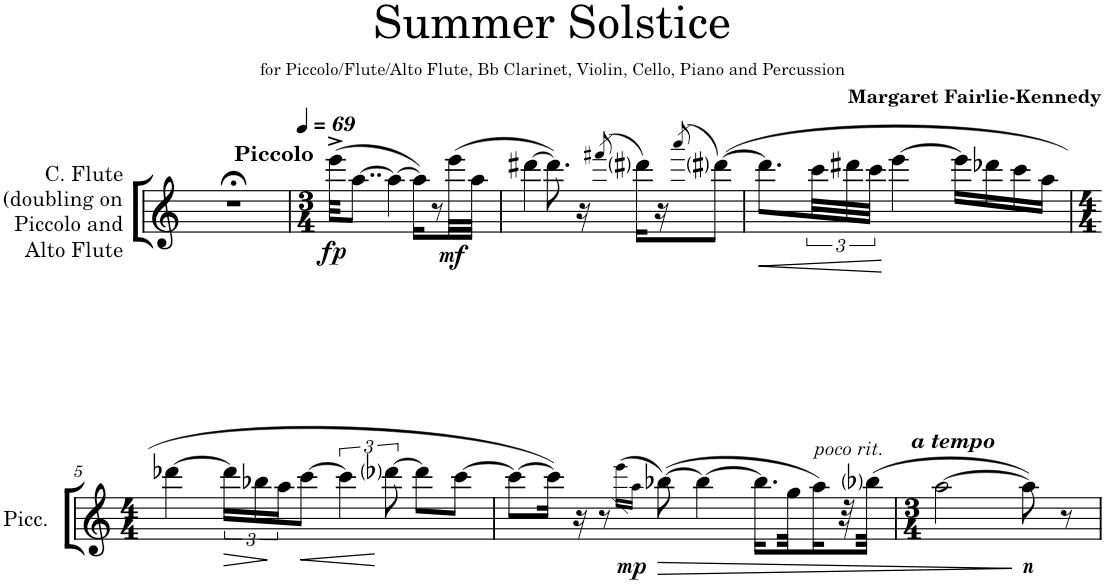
**kern	**dynam
*part1	*part1
*staff1	*staff1
*I"C. Flute (doubling on  Piccolo and  Alto Flute	*
*I'Picc.	*
*clefG2	*
*k[]	*
=1	=1
1r;<	.
=2	=2
*M3/4	*
*MM69	*
!LO:TX:a:B:t=Piccolo	!
!	!LO:DY:b
(32eee^\KKL	fp
[8..aa\J	.
4aa\_	.
16aa\KL])	.
8r	.
!	!LO:DY:b
(32eee\LL	mf
32aa\JJJ	.
=3	=3
[4ddd#X\	.
8.ddd#\])	.
16r	.
(>8qfff#X/	.
16ddd#i\LL)	.
16r	.
(>(8qaaa/	.
[8ddd#i\J)	.
=4	=4
!	!LO:HP:b
8.ddd#\L]	<
48ccc\LL	.
48ddd#X\	.
48ccc\JJJ	.
[4eee\	[
16eee\LL]	.
16ddd-X\	.
16ccc\	.
16aa\JJ	.
!!LO:LB:g=z
=5	=5
*M4/4	*
[4ddd-X\	.
!	!LO:HP:b
24ddd-\LL]	>
24bb-X\	.
24aa\J	]
!	!LO:HP:b
[8ccc\J	<
6ccc\]	.
[12ddd-i\	[
8ddd-\L]	.
[8ccc\J	.
=6	=6
8ccc\L_	.
16ccc\Jk])	.
16r	.
8r	.
((16qeee\LL	.
16qaa\JJ)	.
!	!LO:DY:b
[8bb-X\	mp
4bb-\_	.
16.bb-\LL]	.
32gg\LL	.
!LO:TX:a:i:t=poco rit.	!
16aa\L)	.
32r	.
(32bb-i\JLL	.
=7	=7
*M3/4	*
!LO:TX:a:Bi:t=a tempo	!
[2aa\	.
!	!LO:DY:b
8aa\])	other-dynamics
8r	.
=	=
*-	*-
